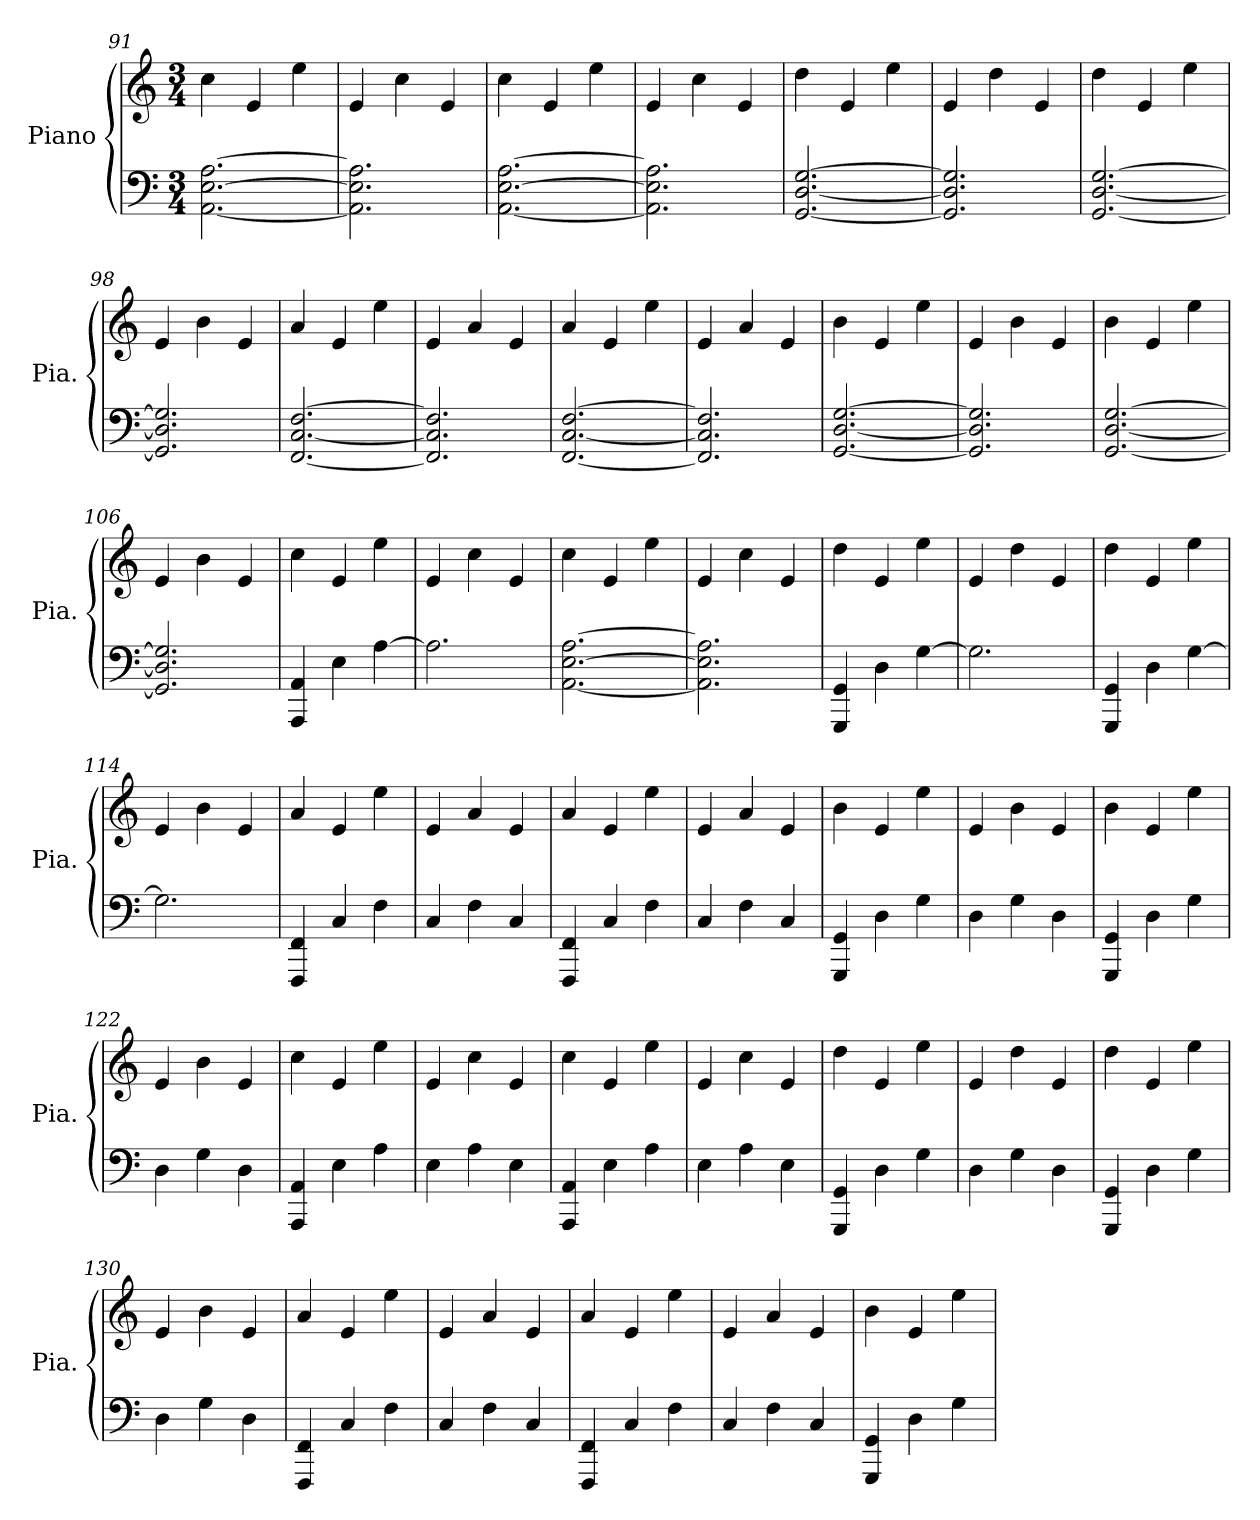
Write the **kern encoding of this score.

**kern	**kern
*part1	*part1
*staff2	*staff1
*I"Piano	*
*I'Pia.	*
*clefF4	*clefG2
*k[]	*k[]
*M3/4	*M3/4
=91	=91
[2.AA\ [2.E\ [2.A\	4cc\
.	4e/
.	4ee\
=92	=92
2.AA\] 2.E\] 2.A\]	4e/
.	4cc\
.	4e/
=93	=93
[2.AA\ [2.E\ [2.A\	4cc\
.	4e/
.	4ee\
=94	=94
2.AA\] 2.E\] 2.A\]	4e/
.	4cc\
.	4e/
=95	=95
[2.GG/ [2.D/ [2.G/	4dd\
.	4e/
.	4ee\
=96	=96
2.GG/] 2.D/] 2.G/]	4e/
.	4dd\
.	4e/
=97	=97
[2.GG/ [2.D/ [2.G/	4dd\
.	4e/
.	4ee\
=98	=98
2.GG/] 2.D/] 2.G/]	4e/
.	4b\
.	4e/
!!LO:LB:g=z
=99	=99
[2.FF/ [2.C/ [2.F/	4a/
.	4e/
.	4ee\
=100	=100
2.FF/] 2.C/] 2.F/]	4e/
.	4a/
.	4e/
=101	=101
[2.FF/ [2.C/ [2.F/	4a/
.	4e/
.	4ee\
=102	=102
2.FF/] 2.C/] 2.F/]	4e/
.	4a/
.	4e/
=103	=103
[2.GG/ [2.D/ [2.G/	4b\
.	4e/
.	4ee\
=104	=104
2.GG/] 2.D/] 2.G/]	4e/
.	4b\
.	4e/
=105	=105
[2.GG/ [2.D/ [2.G/	4b\
.	4e/
.	4ee\
=106	=106
2.GG/] 2.D/] 2.G/]	4e/
.	4b\
.	4e/
=107	=107
4AAA/ 4AA/	4cc\
4E\	4e/
[4A\	4ee\
=108	=108
2.A\]	4e/
.	4cc\
.	4e/
=109	=109
[2.AA\ [2.E\ [2.A\	4cc\
.	4e/
.	4ee\
=110	=110
2.AA\] 2.E\] 2.A\]	4e/
.	4cc\
.	4e/
=111	=111
4GGG/ 4GG/	4dd\
4D\	4e/
[4G\	4ee\
!!LO:LB:g=z
=112	=112
2.G\]	4e/
.	4dd\
.	4e/
=113	=113
4GGG/ 4GG/	4dd\
4D\	4e/
[4G\	4ee\
=114	=114
2.G\]	4e/
.	4b\
.	4e/
=115	=115
4FFF/ 4FF/	4a/
4C/	4e/
4F\	4ee\
=116	=116
4C/	4e/
4F\	4a/
4C/	4e/
=117	=117
4FFF/ 4FF/	4a/
4C/	4e/
4F\	4ee\
=118	=118
4C/	4e/
4F\	4a/
4C/	4e/
=119	=119
4GGG/ 4GG/	4b\
4D\	4e/
4G\	4ee\
=120	=120
4D\	4e/
4G\	4b\
4D\	4e/
=121	=121
4GGG/ 4GG/	4b\
4D\	4e/
4G\	4ee\
=122	=122
4D\	4e/
4G\	4b\
4D\	4e/
=123	=123
4AAA/ 4AA/	4cc\
4E\	4e/
4A\	4ee\
=124	=124
4E\	4e/
4A\	4cc\
4E\	4e/
!!LO:LB:g=z
=125	=125
4AAA/ 4AA/	4cc\
4E\	4e/
4A\	4ee\
=126	=126
4E\	4e/
4A\	4cc\
4E\	4e/
=127	=127
4GGG/ 4GG/	4dd\
4D\	4e/
4G\	4ee\
=128	=128
4D\	4e/
4G\	4dd\
4D\	4e/
=129	=129
4GGG/ 4GG/	4dd\
4D\	4e/
4G\	4ee\
=130	=130
4D\	4e/
4G\	4b\
4D\	4e/
=131	=131
4FFF/ 4FF/	4a/
4C/	4e/
4F\	4ee\
=132	=132
4C/	4e/
4F\	4a/
4C/	4e/
=133	=133
4FFF/ 4FF/	4a/
4C/	4e/
4F\	4ee\
=134	=134
4C/	4e/
4F\	4a/
4C/	4e/
=135	=135
4GGG/ 4GG/	4b\
4D\	4e/
4G\	4ee\
=	=
*-	*-
